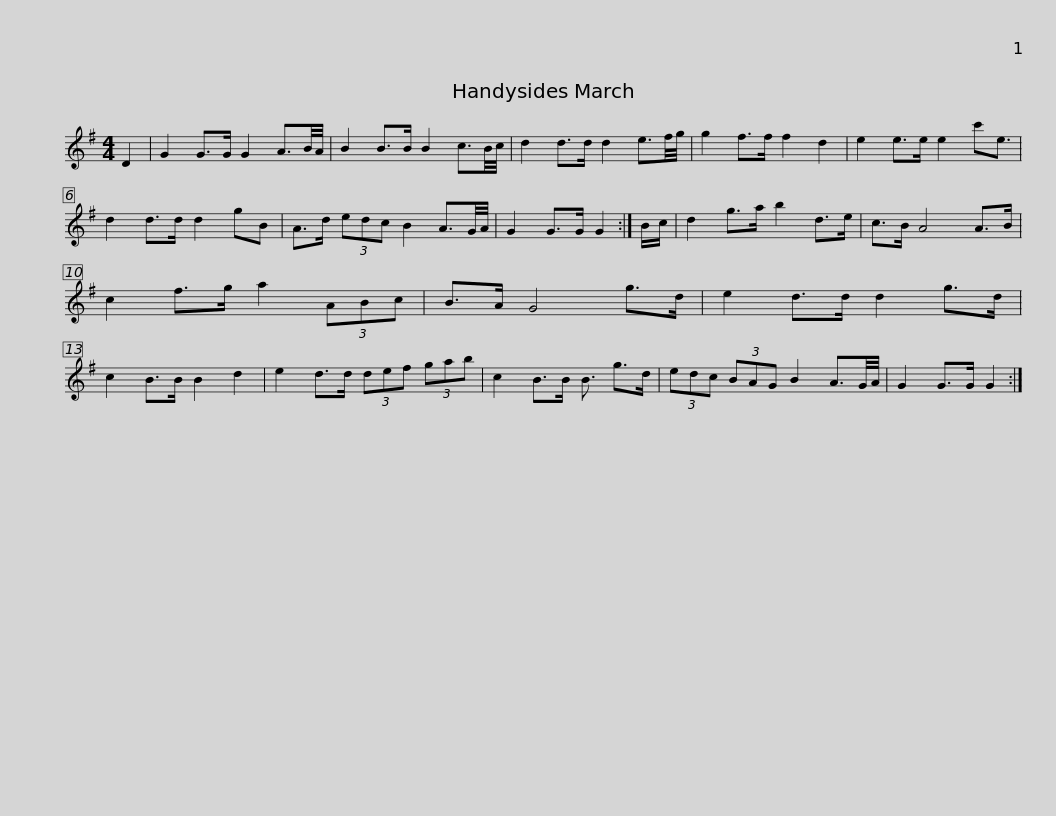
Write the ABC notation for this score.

X:1
L:1/8
M:4/4
I:linebreak $
K:G
V:1 treble
V:1
 D2 | G2 G>G G2 A3/2B/4A/4 | B2 B>B B2 c3/2B/4c/4 | d2 d>d d2 e3/2f/4g/4 | g2 f>f f2 d2 | %5
 e2 e>e e2 c'e3/2 | d2 d>d d2 gB |$ A>d (3edc B2 A3/2G/4A/4 | G2 G>G G2 :| B/c/ | %10
 d2 g>a b2 d>e | c>B A4 A>B | c2 f>g a2 (3ABc | B>A G4 g>d |$ e2 d>d d2 g>d | %15
 c2 B>B B2 d2 | e2 d>d (3def (3gab | c2 B>B B3/2 g>d | (3edc (3BAG B2 A3/2G/4A/4 | G2 G>G G2 :| %20
